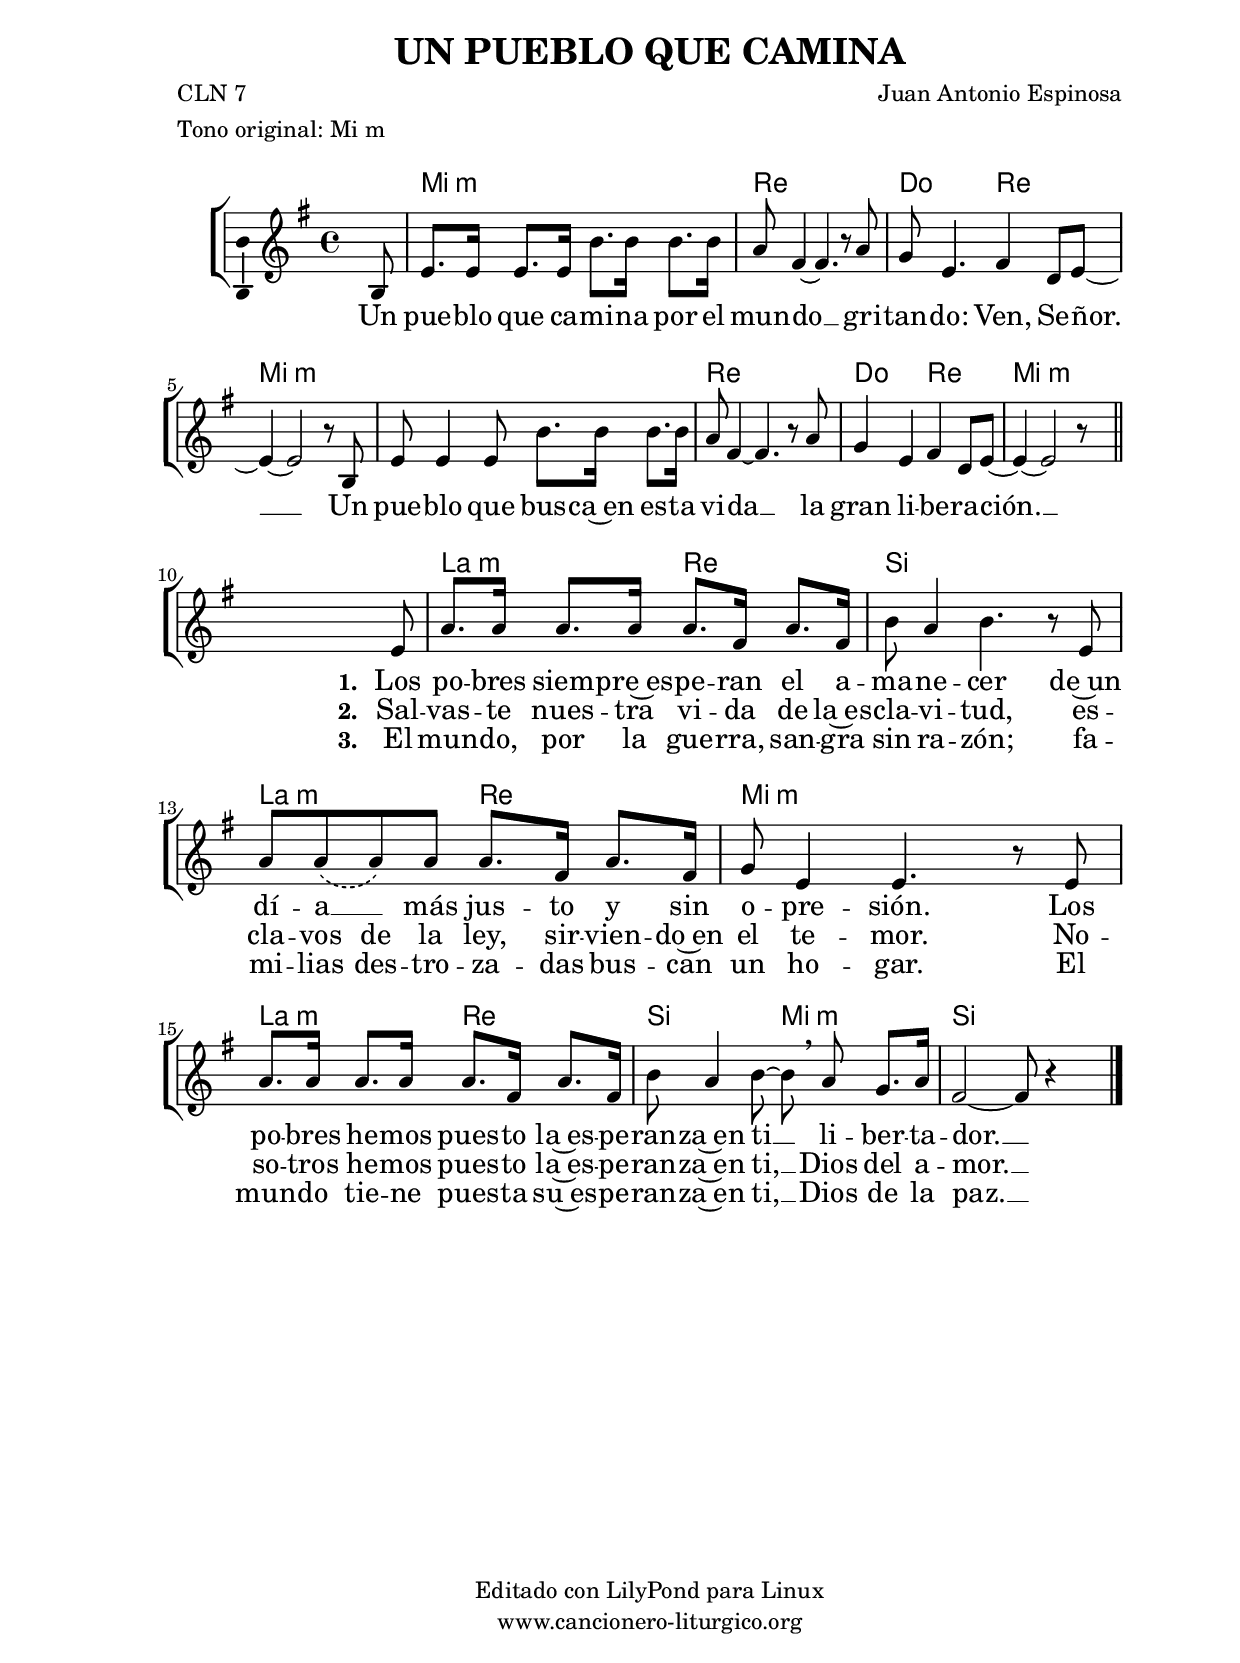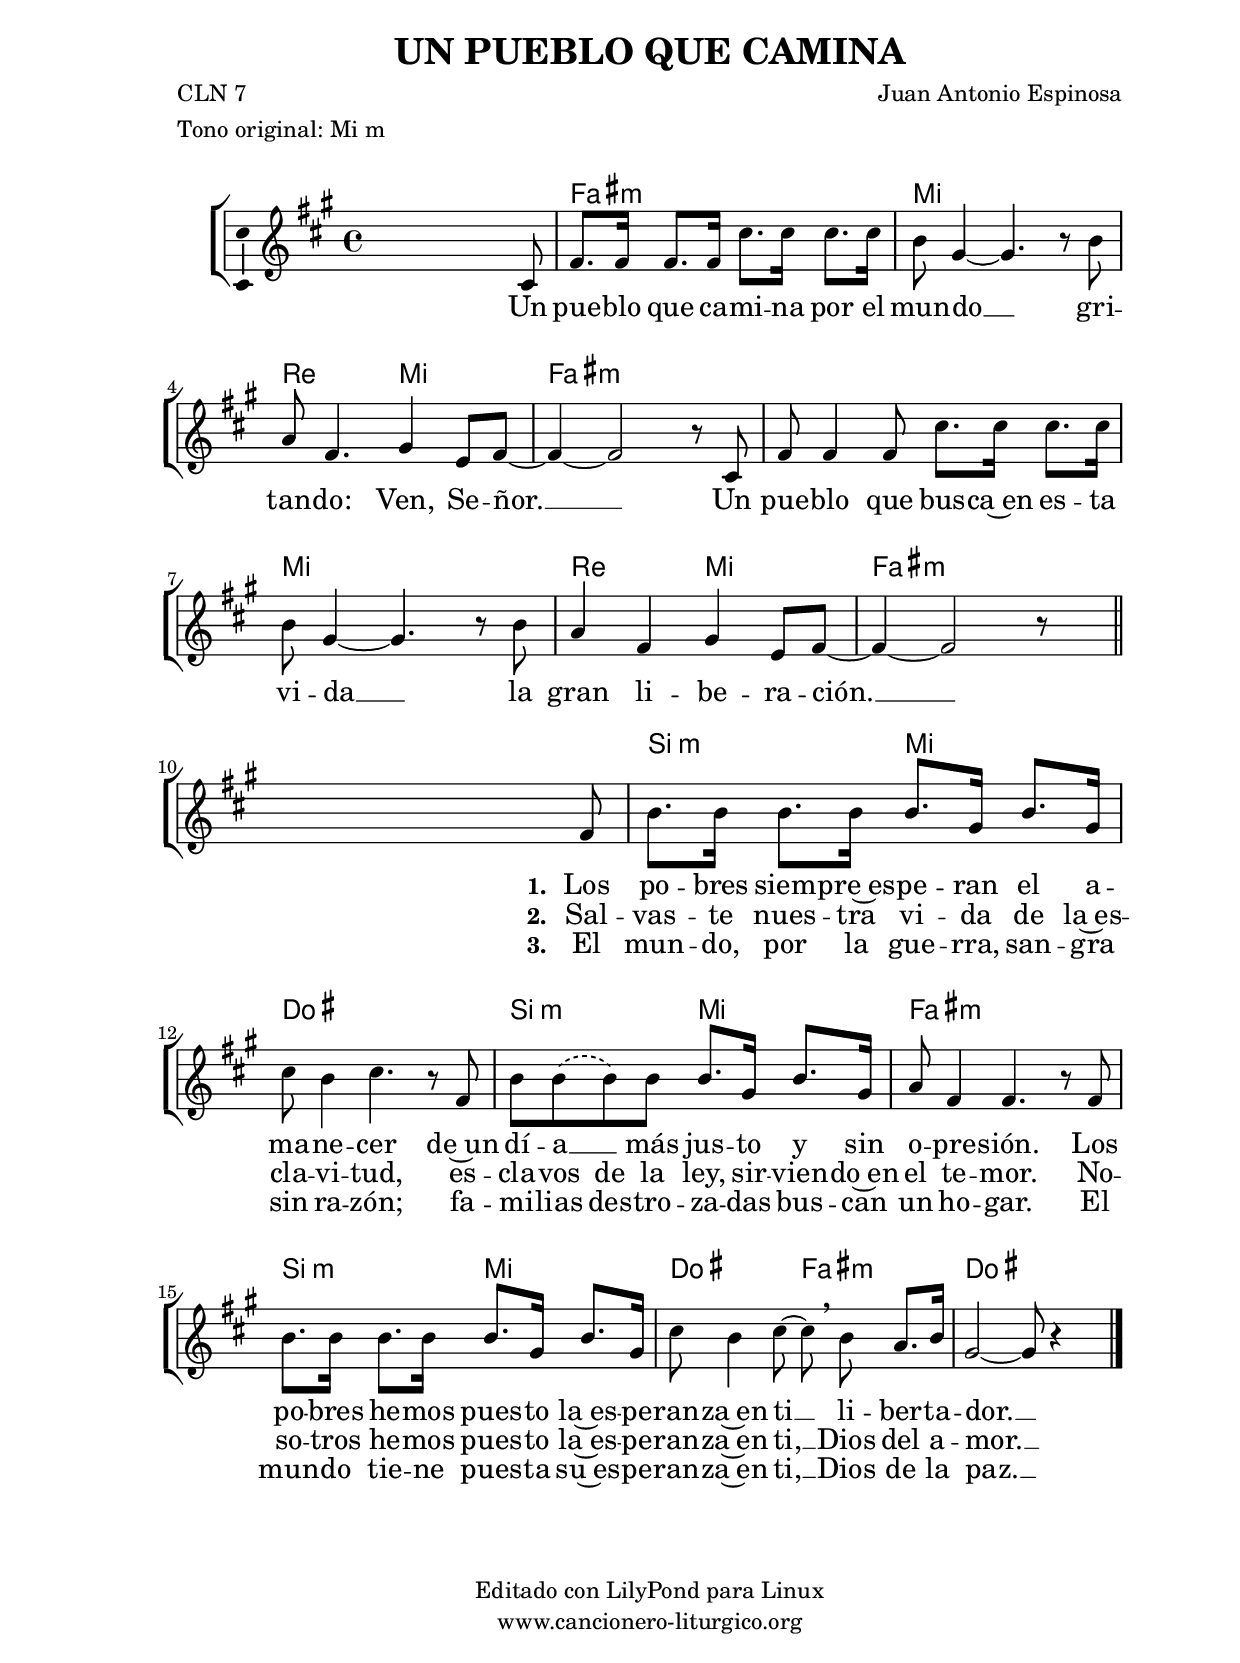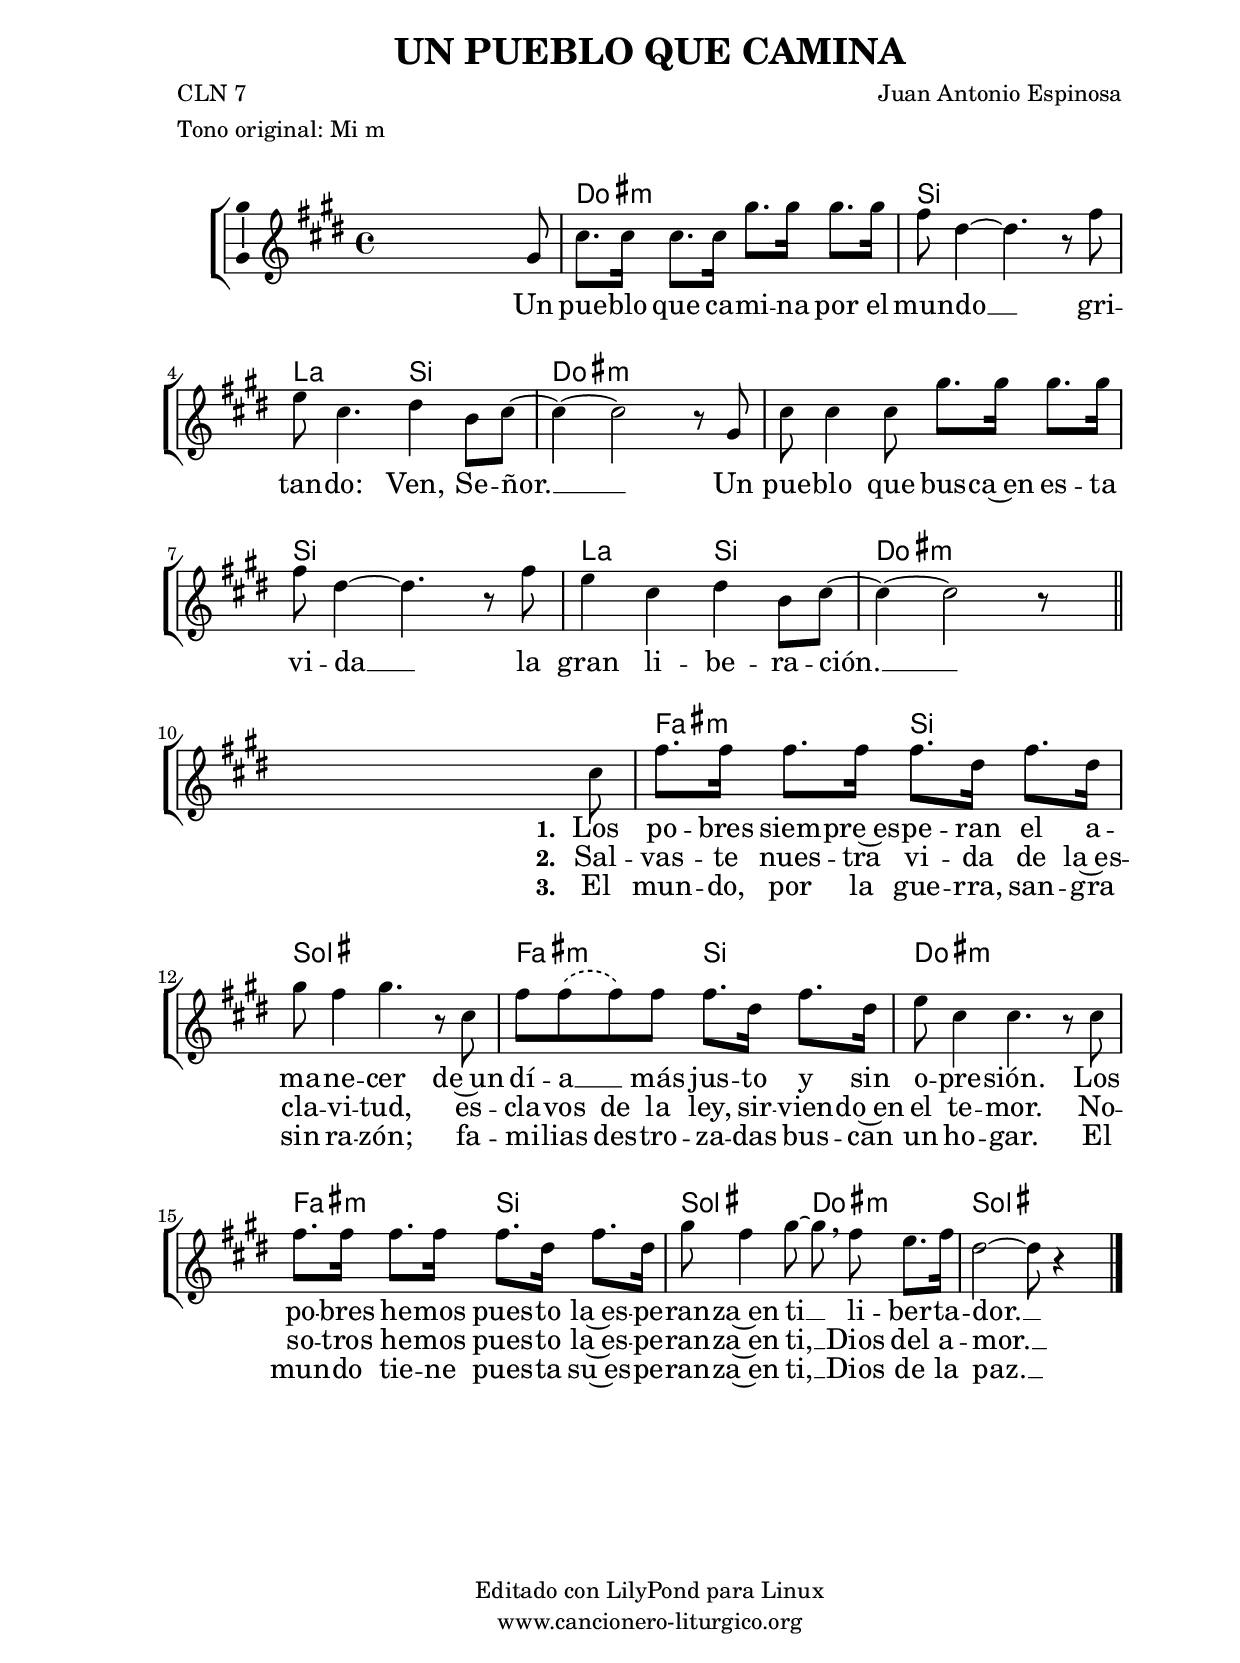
%
%para convertir .midi en .wav:
%timidity filename.midi -Ow -o finename.wav
%
%
%Para convertir de .wav a .mp3:
%lame -h -m j filename.wav
%
%
%para escuchar el midi:
%timidity nombrefichero.midi
%


%versión de lilypond para la que se ha escrito esta partitura:
\version "2.16.0"

	%Tamaño papel
	#(set-default-paper-size "a4")
	%Tamaño partitura
	#(set-global-staff-size 20)
	%No responde al pulsar sobre una nota
	#(ly:set-option 'point-and-click #f)

%parámetros del encabezamiento:
\header {
	title = "UN PUEBLO QUE CAMINA"
	subtitle = ""
	composer = "Juan Antonio Espinosa"
	poet = "CLN 7"
	meter = "Tono original: Mi m"
	arranger = ""
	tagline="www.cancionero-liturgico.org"
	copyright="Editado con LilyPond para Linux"
	}

%parámetros asociados al papel:
\paper  {
	oddHeaderMarkup = \markup {\fill-line { \on-the-fly #not-first-page \fromproperty #'header:title \on-the-fly #not-first-page \fromproperty #'header:composer }}
	evenHeaderMarkup = \markup {\fill-line { \fromproperty #'header:composer \fromproperty #'header:title }}
	#(set-paper-size "a4")
	print-page-number = ##f
	first-page-number = 1
	print-first-page-number = ##f
%	head-separation = 3.0 \cm
	top-margin = 2.0 \cm
	bottom-margin = 0.5\cm
%%%	bottom-margin = -1.5\cm
	left-margin = 3.0 \cm
	line-width = 16.0 \cm 
	indent = 8\mm
	interscoreline = 2.\mm
	between-system-space = 15\mm
%	para que las partituras no llenen la hoja:
	ragged-bottom = ##t
%	idem para la última hoja:
	ragged-last-bottom = ##f
%	para que las partituras llenen el ancho del papel:
	ragged-last = ##f
	after-title-space = 2.5 \cm
%page-count=1
%system-count=6

	%Flexible Vertical Spacing
%	markup-markup-spacing =
%	#'((basic-distance . 15) (minimum-distance . 15) (padding . 3))
	markup-system-spacing =
	#'((basic-distance . 15) (minimum-distance . 15) (padding . 3))
	system-system-spacing =
	#'((basic-distance . 15) (minimum-distance . 15) (padding . 3))
	score-system-spacing =
	#'((basic-distance . 15) (minimum-distance . 15) (padding . 5))
%	top-system-spacing = % header
%	#'((basic-distance . 8) (minimum-distance . 0) (padding . 0))
%	top-markup-spacing =
%	#'((basic-distance . 20) (minimum-distance . 20) (padding . 0))
	last-bottom-spacing = % footer
	#'((basic-distance . 5) (minimum-distance . 5) (padding . 0))
%	score-markup-spacing =
%	#'((basic-distance . 16) (minimum-distance . 13) (padding . 0))

	}
 

%parámetros que afectan a toda la partitura:
global =  {
	%clave de sol (G):
	\clef G
	%armadura:
%%%	\transpose e fis
	\key e \minor
	\tempo 4=100
	\set Score.tempoHideNote = ##t
	}


acordes = {
	\italianChords
	\chordmode {
%%%	\transpose e fis
{

s1 e:m d c2 d e1:m e:m d c2 d e1:m
s1 a2:m d b1 a2:m d e1:m a2:m d b e:m b1

	}
	}
}

melodia = 

%%%	\transpose e fis
{
	\relative c'{
	\time 4/4

\phrasingSlurDashed

s2 s4 s8 b8
e8. e16 e8. e16 b'8. b16 b8. b16
a8 fis4~fis4. r8 a8
g8 e4. fis4 d8 e~
e4~e2 r8 b8
e8 e4 e8 b'8. b16 b8. b16
a8 fis4~fis4. r8 a8
g4 e fis d8 e~
e4~e2 r8 s8

\break
\bar "||"

s2 s4 s8 e8
a8. a16 a8. a16 a8. fis16 a8. fis16
b8 a4 b4. r8 e,8
a8 a8 \(a8\) a8 a8. fis16 a8. fis16
g8 e4 e4. r8 e8
a8. a16 a8. a16 a8. fis16 a8. fis16
b8 a4 b8~b \breathe a8 \noBeam g8. a16
fis2~fis8 r4 s8

\bar "|."
	}
	}


texto = \lyricmode {

Un pue -- blo que ca -- mi -- na por el mun -- do __
gri -- tan -- do: Ven, Se -- ñor. __
Un pue -- blo que bus -- ca~en es -- ta vi -- da __
la gran li -- be -- ra -- ción. __

\set stanza =#"1. " Los po -- bres siem -- pre~es -- pe -- ran
el a -- ma -- ne -- cer de~un dí -- a __ _
más jus -- to y sin o -- pre -- sión.
Los po -- bres he -- mos pues -- to
la~es -- pe -- ran -- za~en ti __ li -- ber -- ta -- dor. __

	}

textodos = \lyricmode {
\skip1 \skip1 \skip1 \skip1 \skip1 \skip1
\skip1 \skip1 \skip1 \skip1 \skip1 \skip1
\skip1 \skip1 \skip1 \skip1 \skip1 \skip1
\skip1 \skip1 \skip1 \skip1 \skip1 \skip1
\skip1 \skip1 \skip1 \skip1 \skip1 \skip1
\skip1 \skip1 \skip1

\set stanza =#"2. " Sal -- vas -- te nues -- tra vi -- da
de la~es -- cla -- vi -- tud,
es -- cla -- vos de la ley, sir -- vien -- do~en el te -- mor.
No -- so -- tros he -- mos pues -- to la~es -- pe -- ran -- za~en ti, __
Dios del a -- mor. __

	}

textotres = \lyricmode {
\skip1 \skip1 \skip1 \skip1 \skip1 \skip1
\skip1 \skip1 \skip1 \skip1 \skip1 \skip1
\skip1 \skip1 \skip1 \skip1 \skip1 \skip1
\skip1 \skip1 \skip1 \skip1 \skip1 \skip1
\skip1 \skip1 \skip1 \skip1 \skip1 \skip1
\skip1 \skip1 \skip1

\set stanza =#"3. " El mun -- do, por la gue -- rra,
san -- gra sin ra -- zón;
fa -- mi -- lias des -- tro -- za -- das bus -- can un ho -- gar.
El mun -- do tie -- ne pues -- ta su~es -- pe -- ran -- za~en ti, __
Dios de la paz. __

	}


acordesStaff = \context ChordNames = acordesStaff <<
	\set chordChanges = ##t
	\acordes
	>>


vozStaff = \context Voice = vozStaff
\with {\consists "Ambitus_engraver"}
<<
%	\set Staff.instrumentName = ""
%	\set Staff.shortInstrumentName = ""
%	\set Staff.midiInstrument = #"clarinet"
%	\set Staff.midiInstrument = #"cello"
%	\set Staff.midiInstrument = #"flute"
	\set Staff.midiInstrument = #"electric guitar (jazz)"
%	\set Staff.midiInstrument = #"english horn"
%	\set Staff.midiInstrument = #"violin"
%	\set Staff.midiInstrument = #"glockenspiel"
	\set Staff.midiMinimumVolume = #0.7
	\set Staff.midiMaximumVolume = #0.9
	\global
	\melodia
	>>


textoStaff = \context Lyrics = textoStaff <<
	\lyricsto vozStaff \texto
	>>

textodosStaff = \context Lyrics = textodosStaff <<
	\lyricsto vozStaff \textodos
	>>

textotresStaff = \context Lyrics = textotresStaff <<
	\lyricsto vozStaff \textotres
	>>

\book {
	\score {
		\context ChoirStaff {
			\override StaffGroup.SystemStartBracket #'collapse-height = #1
			\override Score.SystemStartBar #'collapse-height = #1
			<<
			\acordesStaff
			\vozStaff
			\textoStaff
			\textodosStaff
			\textotresStaff
			>>
			}
		\layout {
	    		\context {
				\Lyrics
				\override LyricText #'font-size = #2
				}
	   		 \context {
				\Score
				\override StaffSymbol #'staff-space = #(magstep +3)
				}
			}
		}
	\score {
		\unfoldRepeats
		\context ChoirStaff {
			<<
			\acordesStaff
			\vozStaff
			>>
			}
		\midi {
	  		\context {
	  			\Score
				tempoWholesPerMinute = #(ly:make-moment 70 4)
				}
			}
		}
	}



#(define output-suffix "C")
\book {
	\score {
		\context ChoirStaff {
			\override StaffGroup.SystemStartBracket #'collapse-height = #1
			\override Score.SystemStartBar #'collapse-height = #1
\transpose c d
			<<
			\acordesStaff
			\vozStaff
			\textoStaff
			\textodosStaff
			\textotresStaff
			>>
			}
		\layout {
	    		\context {
				\Lyrics
				\override LyricText #'font-size = #2
				}
	   		 \context {
				\Score
				\override StaffSymbol #'staff-space = #(magstep +3)
				}
			}
		}
	}

#(define output-suffix "S")
\book {
	\score {
		\context ChoirStaff {
			\override StaffGroup.SystemStartBracket #'collapse-height = #1
			\override Score.SystemStartBar #'collapse-height = #1
\transpose c a
			<<
			\acordesStaff
			\vozStaff
			\textoStaff
			\textodosStaff
			\textotresStaff
			>>
			}
		\layout {
	    		\context {
				\Lyrics
				\override LyricText #'font-size = #2
				}
	   		 \context {
				\Score
				\override StaffSymbol #'staff-space = #(magstep +3)
				}
			}
		}
	}


